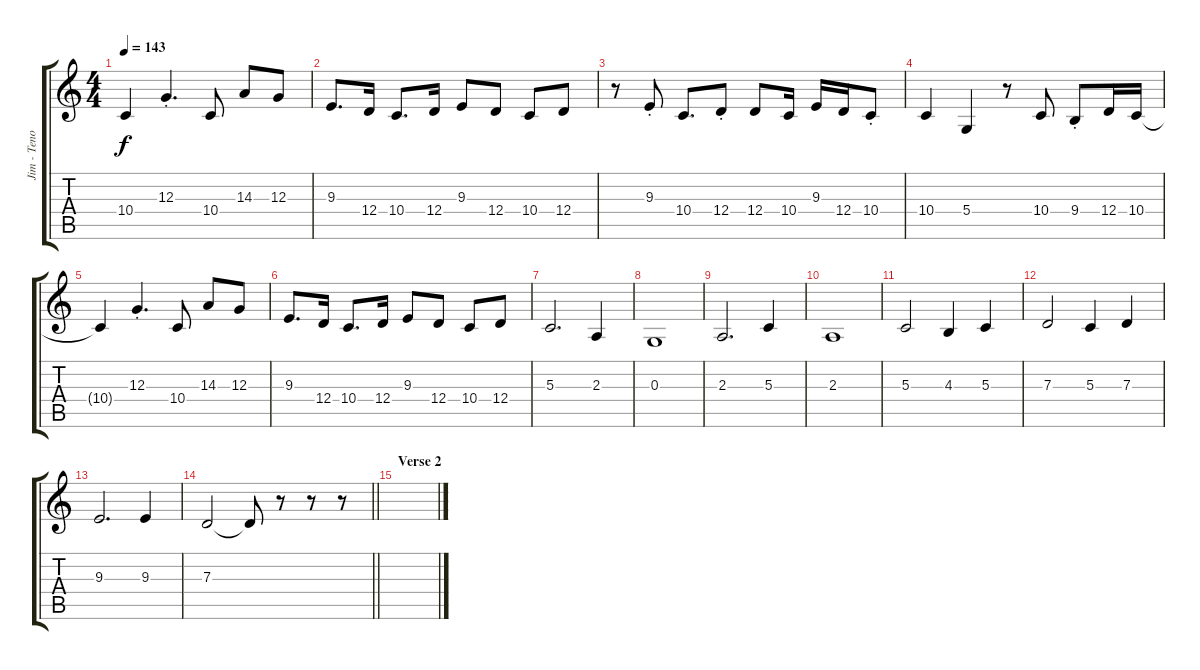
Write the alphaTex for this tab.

\track ("Jim - Tenor Sax" "Jim - Teno") {instrument tenorsax}
\staff {score tabs}
\tuning (E4 B3 G3 D3 A2 E2) {hide}
\ts (4 4)
\tempo 143
\clef g2
\ks c
10.4{t}.4{dy f} 12.3{st}.4{d} 10.4.8 14.3.8 12.3.8 |
9.3.8{d} 12.4.16 10.4.8{d} 12.4.16 9.3.8 12.4.8 10.4.8 12.4.8 |
r.8 9.3{st}.8 10.4.8{d} 12.4{st}.8 12.4.8 10.4.16 9.3.16 12.4.16 10.4{st}.8 |
10.4.4 5.4.4 r.8 10.4.8 9.4{st}.8 12.4.16 10.4.16 |
10.4{t}.4 12.3{st}.4{d} 10.4.8 14.3.8 12.3.8 |
9.3.8{d} 12.4.16 10.4.8{d} 12.4.16 9.3.8 12.4.8 10.4.8 12.4.8 |
5.3.2{d} 2.3.4 |
0.3.1 |
2.3.2{d} 5.3.4 |
2.3.1 |
5.3.2 4.3.4 5.3.4 |
7.3.2 5.3.4 7.3.4 |
9.3.2{d} 9.3.4 |
\barLineRight lightlight
7.3.2 7.3{t}.8 r.8 r.8 r.8 |
\section ("" "Verse 2")
